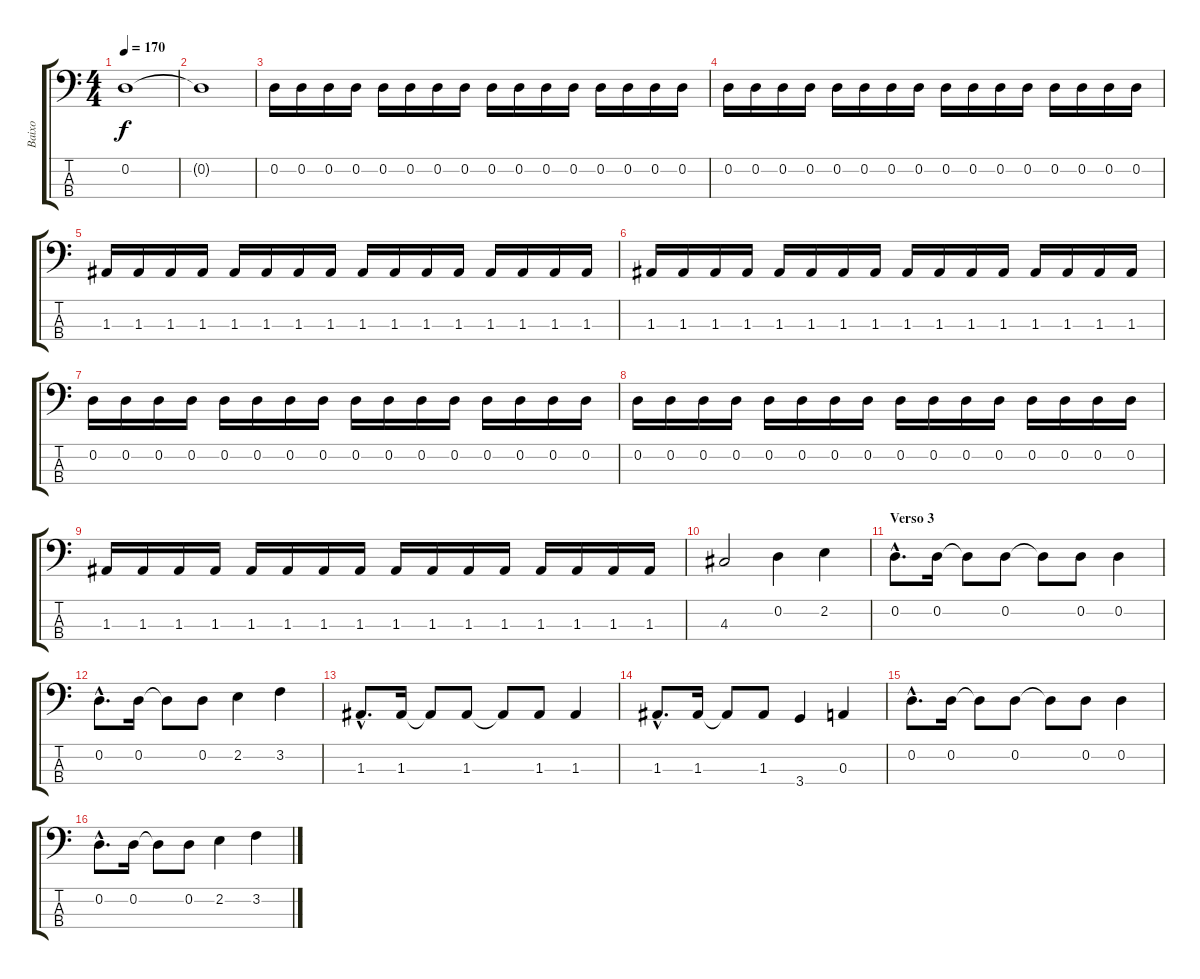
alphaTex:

\track ("Baixo" "Baixo") {instrument electricbassfinger}
\staff {score tabs}
\tuning (G2 D2 A1 E1) {hide}
\ts (4 4)
\tempo 170
\clef f4
\ks c
0.2.1{dy f} |
0.2{t}.1 |
0.2.16 0.2.16 0.2.16 0.2.16 0.2.16 0.2.16 0.2.16 0.2.16 0.2.16 0.2.16 0.2.16 0.2.16 0.2.16 0.2.16 0.2.16 0.2.16 |
0.2.16 0.2.16 0.2.16 0.2.16 0.2.16 0.2.16 0.2.16 0.2.16 0.2.16 0.2.16 0.2.16 0.2.16 0.2.16 0.2.16 0.2.16 0.2.16 |
1.3.16 1.3.16 1.3.16 1.3.16 1.3.16 1.3.16 1.3.16 1.3.16 1.3.16 1.3.16 1.3.16 1.3.16 1.3.16 1.3.16 1.3.16 1.3.16 |
1.3.16 1.3.16 1.3.16 1.3.16 1.3.16 1.3.16 1.3.16 1.3.16 1.3.16 1.3.16 1.3.16 1.3.16 1.3.16 1.3.16 1.3.16 1.3.16 |
0.2.16 0.2.16 0.2.16 0.2.16 0.2.16 0.2.16 0.2.16 0.2.16 0.2.16 0.2.16 0.2.16 0.2.16 0.2.16 0.2.16 0.2.16 0.2.16 |
0.2.16 0.2.16 0.2.16 0.2.16 0.2.16 0.2.16 0.2.16 0.2.16 0.2.16 0.2.16 0.2.16 0.2.16 0.2.16 0.2.16 0.2.16 0.2.16 |
1.3.16 1.3.16 1.3.16 1.3.16 1.3.16 1.3.16 1.3.16 1.3.16 1.3.16 1.3.16 1.3.16 1.3.16 1.3.16 1.3.16 1.3.16 1.3.16 |
4.3.2 0.2.4 2.2.4 |
\section ("" "Verso 3")
0.2{hac}.8{d} 0.2.16 0.2{t}.8 0.2.8 0.2{t}.8 0.2.8 0.2.4 |
0.2{hac}.8{d} 0.2.16 0.2{t}.8 0.2.8 2.2.4 3.2.4 |
1.3{hac}.8{d} 1.3.16 1.3{t}.8 1.3.8 1.3{t}.8 1.3.8 1.3.4 |
1.3{hac}.8{d} 1.3.16 1.3{t}.8 1.3.8 3.4.4 0.3.4 |
0.2{hac}.8{d} 0.2.16 0.2{t}.8 0.2.8 0.2{t}.8 0.2.8 0.2.4 |
0.2{hac}.8{d} 0.2.16 0.2{t}.8 0.2.8 2.2.4 3.2.4
